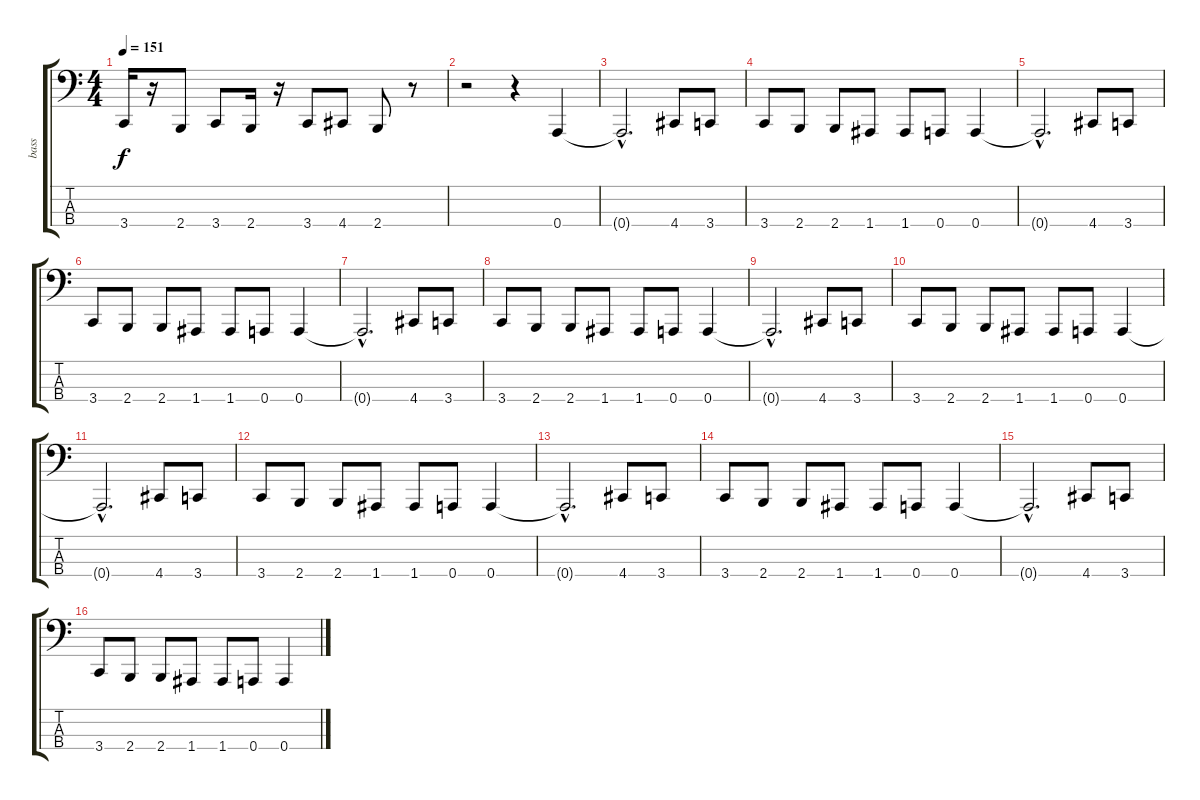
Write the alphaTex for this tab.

\track ("bass " "bass ") {instrument slapbass1}
\staff {score tabs}
\tuning (D2 A1 E1 A0) {hide}
\ts (4 4)
\tempo 151
\clef f4
\ks c
3.4.16{dy f} r.16 2.4.8 3.4.8 2.4.16 r.16 3.4.8 4.4.8 2.4.8 r.8 |
r.2 r.4 0.4.4 |
0.4{hac t}.2{d} 4.4.8 3.4.8 |
3.4.8 2.4.8 2.4.8 1.4.8 1.4.8 0.4.8 0.4.4 |
0.4{hac t}.2{d} 4.4.8 3.4.8 |
3.4.8 2.4.8 2.4.8 1.4.8 1.4.8 0.4.8 0.4.4 |
0.4{hac t}.2{d} 4.4.8 3.4.8 |
3.4.8 2.4.8 2.4.8 1.4.8 1.4.8 0.4.8 0.4.4 |
0.4{hac t}.2{d} 4.4.8 3.4.8 |
3.4.8 2.4.8 2.4.8 1.4.8 1.4.8 0.4.8 0.4.4 |
0.4{hac t}.2{d} 4.4.8 3.4.8 |
3.4.8 2.4.8 2.4.8 1.4.8 1.4.8 0.4.8 0.4.4 |
0.4{hac t}.2{d} 4.4.8 3.4.8 |
3.4.8 2.4.8 2.4.8 1.4.8 1.4.8 0.4.8 0.4.4 |
0.4{hac t}.2{d} 4.4.8 3.4.8 |
3.4.8 2.4.8 2.4.8 1.4.8 1.4.8 0.4.8 0.4.4
